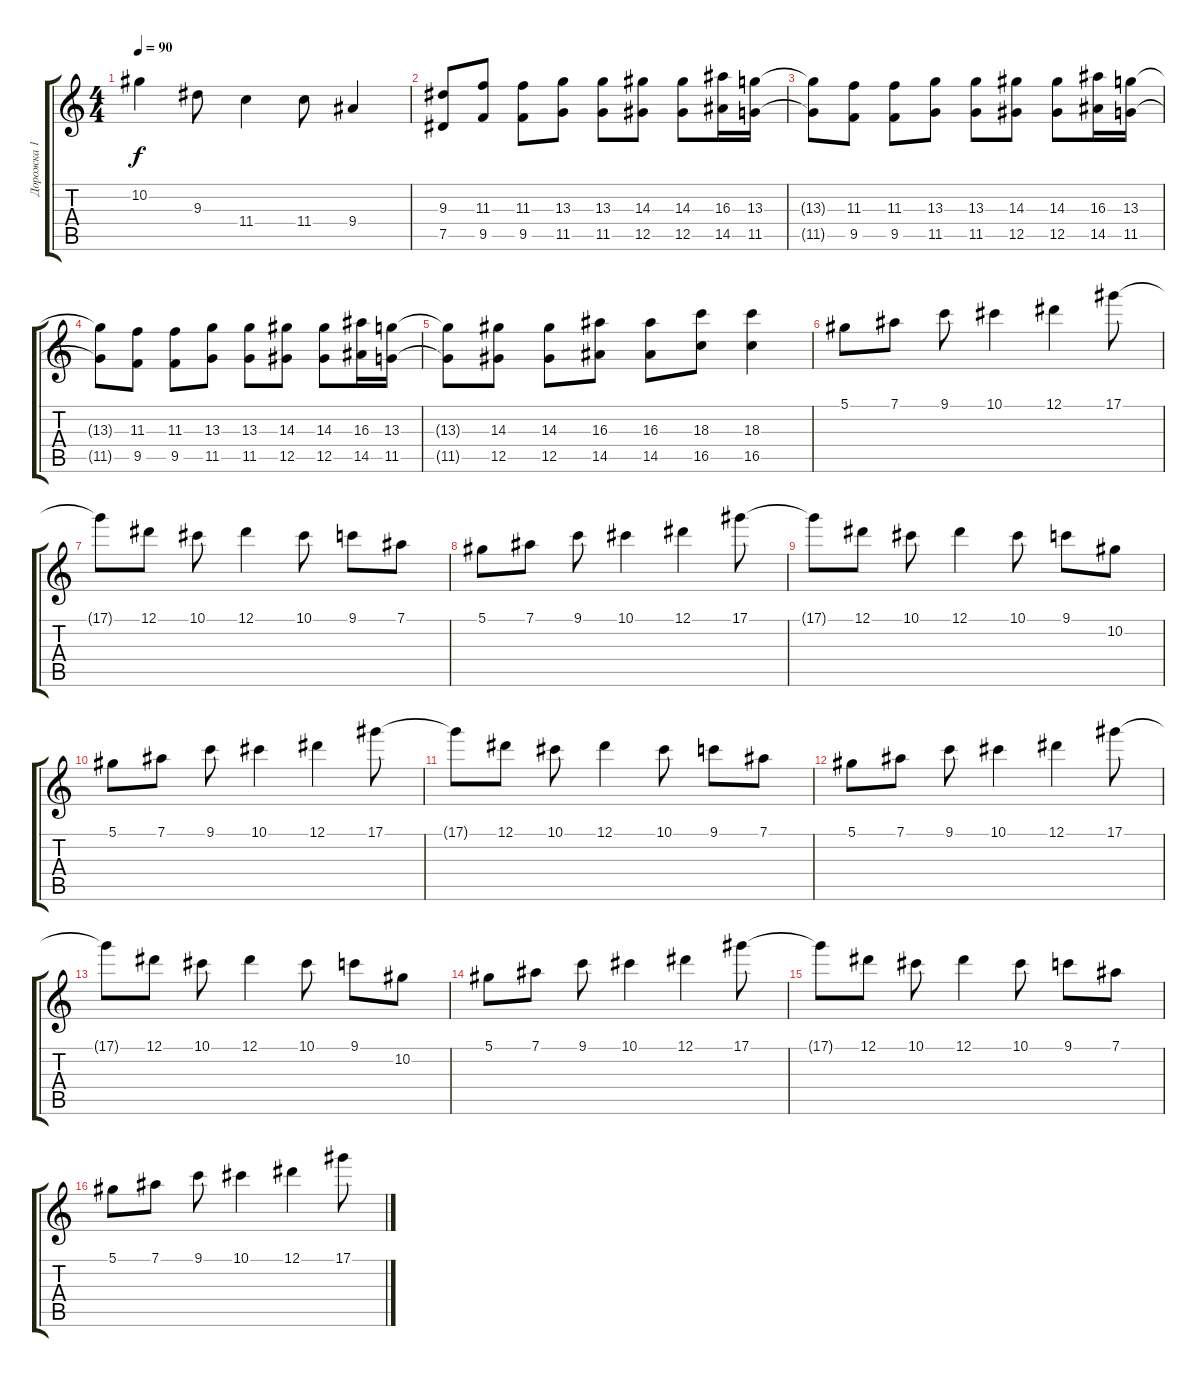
\track ("Дорожка 1" "Дорожка 1") {instrument overdrivenguitar}
\staff {score tabs}
\tuning (Eb4 Bb3 Gb3 Db3 Ab2 Db2) {hide}
\ts (4 4)
\tempo 90
\clef g2
\ks c
10.2.4{dy f} 9.3.8 11.4.4 11.4.8 9.4.4 |
(9.3 7.5).8 (11.3 9.5).8 (11.3 9.5).8 (13.3 11.5).8 (13.3 11.5).8 (14.3 12.5).8 (14.3 12.5).8 (16.3 14.5).16 (13.3 11.5).16 |
(13.3{t} 11.5{t}).8 (11.3 9.5).8 (11.3 9.5).8 (13.3 11.5).8 (13.3 11.5).8 (14.3 12.5).8 (14.3 12.5).8 (16.3 14.5).16 (13.3 11.5).16 |
(13.3{t} 11.5{t}).8 (11.3 9.5).8 (11.3 9.5).8 (13.3 11.5).8 (13.3 11.5).8 (14.3 12.5).8 (14.3 12.5).8 (16.3 14.5).16 (13.3 11.5).16 |
(13.3{t} 11.5{t}).8 (14.3 12.5).8 (14.3 12.5).8 (16.3 14.5).8 (16.3 14.5).8 (18.3 16.5).8 (18.3 16.5).4 |
5.1.8 7.1.8 9.1.8 10.1.4 12.1.4 17.1.8 |
17.1{t}.8 12.1.8 10.1.8 12.1.4 10.1.8 9.1.8 7.1.8 |
5.1.8 7.1.8 9.1.8 10.1.4 12.1.4 17.1.8 |
17.1{t}.8 12.1.8 10.1.8 12.1.4 10.1.8 9.1.8 10.2.8 |
5.1.8 7.1.8 9.1.8 10.1.4 12.1.4 17.1.8 |
17.1{t}.8 12.1.8 10.1.8 12.1.4 10.1.8 9.1.8 7.1.8 |
5.1.8 7.1.8 9.1.8 10.1.4 12.1.4 17.1.8 |
17.1{t}.8 12.1.8 10.1.8 12.1.4 10.1.8 9.1.8 10.2.8 |
5.1.8 7.1.8 9.1.8 10.1.4 12.1.4 17.1.8 |
17.1{t}.8 12.1.8 10.1.8 12.1.4 10.1.8 9.1.8 7.1.8 |
5.1.8 7.1.8 9.1.8 10.1.4 12.1.4 17.1.8
